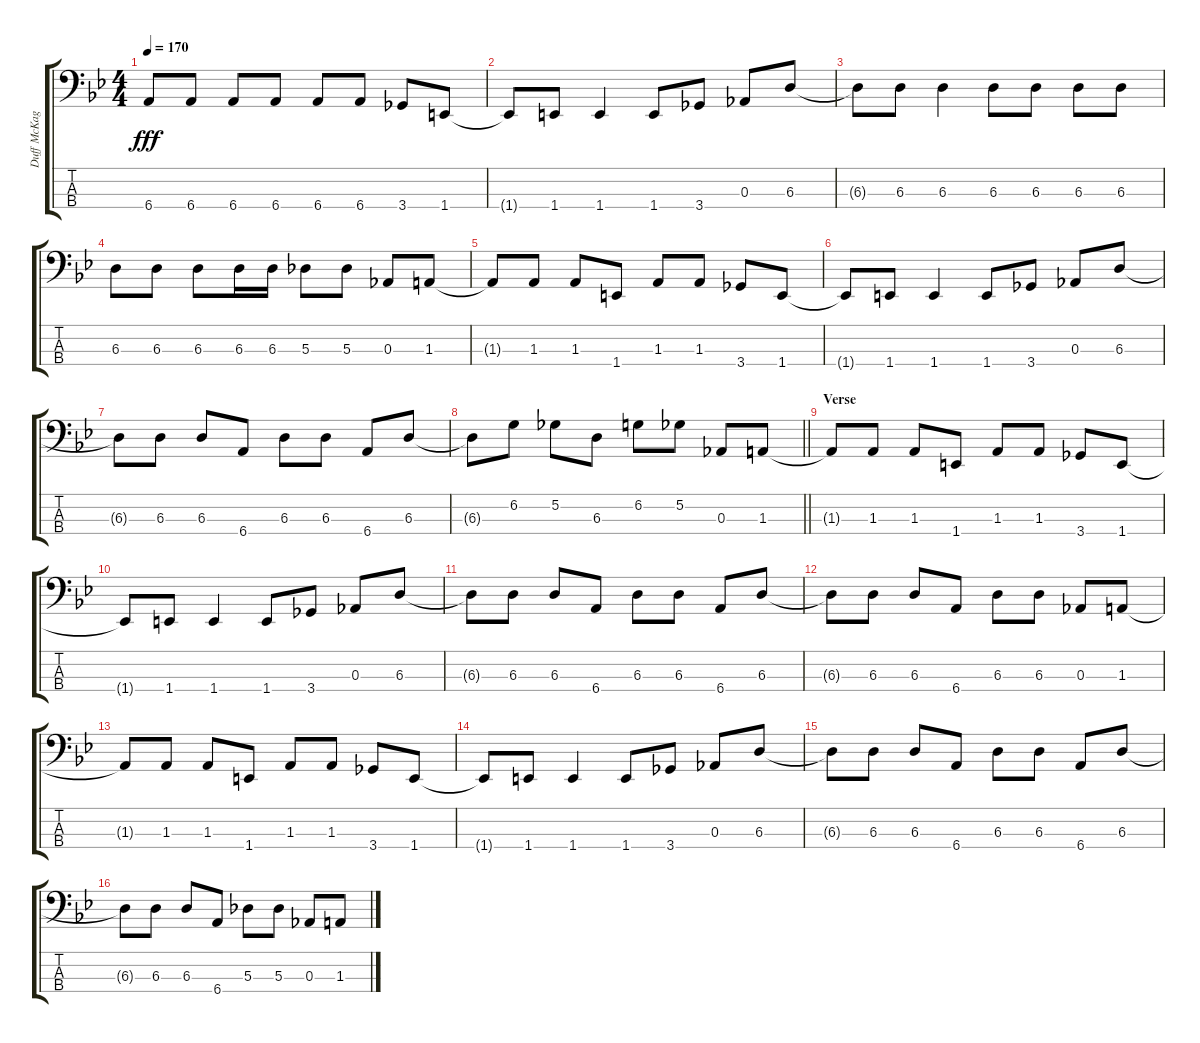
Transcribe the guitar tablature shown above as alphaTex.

\track ("Duff McKagan - Bass" "Duff McKag") {instrument electricbasspick}
\staff {score tabs}
\tuning (Gb2 Db2 Ab1 Eb1) {hide}
\ts (4 4)
\tempo 170
\clef f4
\ks bb
6.4{t}.8{dy fff} 6.4.8 6.4.8 6.4.8 6.4.8 6.4.8 3.4.8 1.4.8 |
1.4{t}.8 1.4.8 1.4.4 1.4.8 3.4.8 0.3.8 6.3.8 |
6.3{t}.8 6.3.8 6.3.4 6.3.8 6.3.8 6.3.8 6.3.8 |
6.3.8 6.3.8 6.3.8 6.3.16 6.3.16 5.3.8 5.3.8 0.3.8 1.3.8 |
1.3{t}.8 1.3.8 1.3.8 1.4.8 1.3.8 1.3.8 3.4.8 1.4.8 |
1.4{t}.8 1.4.8 1.4.4 1.4.8 3.4.8 0.3.8 6.3.8 |
6.3{t}.8 6.3.8 6.3.8 6.4.8 6.3.8 6.3.8 6.4.8 6.3.8 |
\barLineRight lightlight
6.3{t}.8 6.2.8 5.2.8 6.3.8 6.2.8 5.2.8 0.3.8 1.3.8 |
\section ("" "Verse")
1.3{t}.8 1.3.8 1.3.8 1.4.8 1.3.8 1.3.8 3.4.8 1.4.8 |
1.4{t}.8 1.4.8 1.4.4 1.4.8 3.4.8 0.3.8 6.3.8 |
6.3{t}.8 6.3.8 6.3.8 6.4.8 6.3.8 6.3.8 6.4.8 6.3.8 |
6.3{t}.8 6.3.8 6.3.8 6.4.8 6.3.8 6.3.8 0.3.8 1.3.8 |
1.3{t}.8 1.3.8 1.3.8 1.4.8 1.3.8 1.3.8 3.4.8 1.4.8 |
1.4{t}.8 1.4.8 1.4.4 1.4.8 3.4.8 0.3.8 6.3.8 |
6.3{t}.8 6.3.8 6.3.8 6.4.8 6.3.8 6.3.8 6.4.8 6.3.8 |
6.3{t}.8 6.3.8 6.3.8 6.4.8 5.3.8 5.3.8 0.3.8 1.3.8
